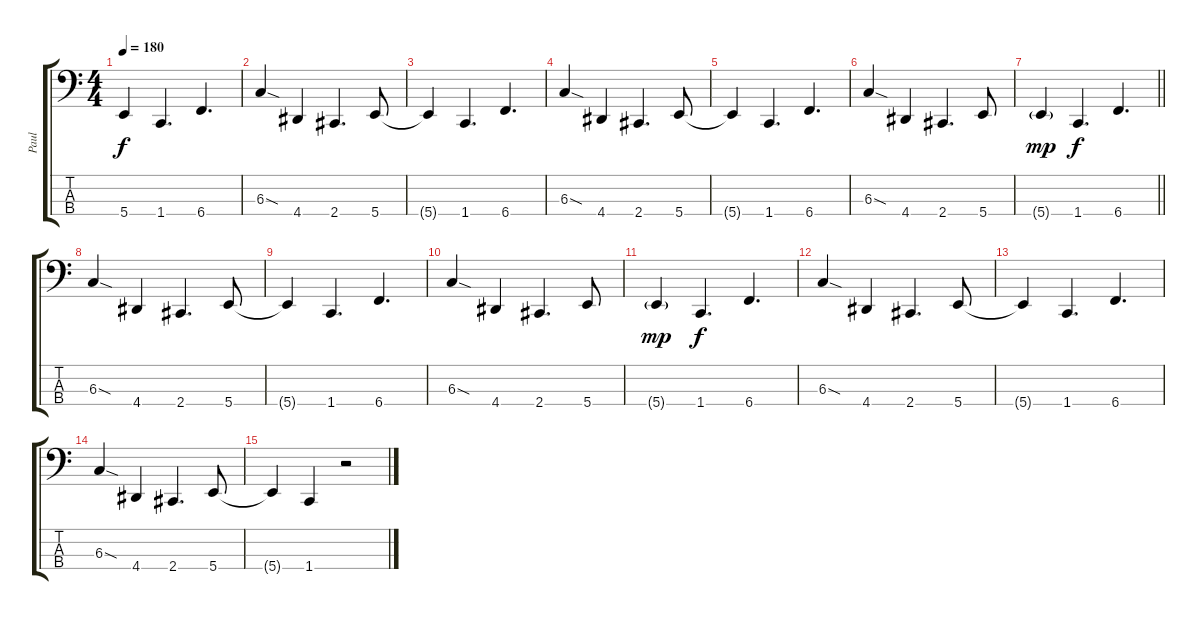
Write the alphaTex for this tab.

\track ("Paul" "Paul") {instrument electricbasspick}
\staff {score tabs}
\tuning (E2 B1 Gb1 B0) {hide}
\ts (4 4)
\tempo 180
\clef f4
\ks c
5.4{t}.4{dy f} 1.4.4{d} 6.4.4{d} |
6.3{sod}.4 4.4.4 2.4.4{d} 5.4.8 |
5.4{t}.4 1.4.4{d} 6.4.4{d} |
6.3{sod}.4 4.4.4 2.4.4{d} 5.4.8 |
5.4{t}.4 1.4.4{d} 6.4.4{d} |
6.3{sod}.4 4.4.4 2.4.4{d} 5.4.8 |
\barLineRight lightlight
5.4{g}.4{dy mp} 1.4.4{d dy f} 6.4.4{d} |
\section ("" "")
6.3{sod}.4 4.4.4 2.4.4{d} 5.4.8 |
5.4{t}.4 1.4.4{d} 6.4.4{d} |
6.3{sod}.4 4.4.4 2.4.4{d} 5.4.8 |
5.4{g}.4{dy mp} 1.4.4{d dy f} 6.4.4{d} |
6.3{sod}.4 4.4.4 2.4.4{d} 5.4.8 |
5.4{t}.4 1.4.4{d} 6.4.4{d} |
6.3{sod}.4 4.4.4 2.4.4{d} 5.4.8 |
5.4{t}.4 1.4.4 r.2
